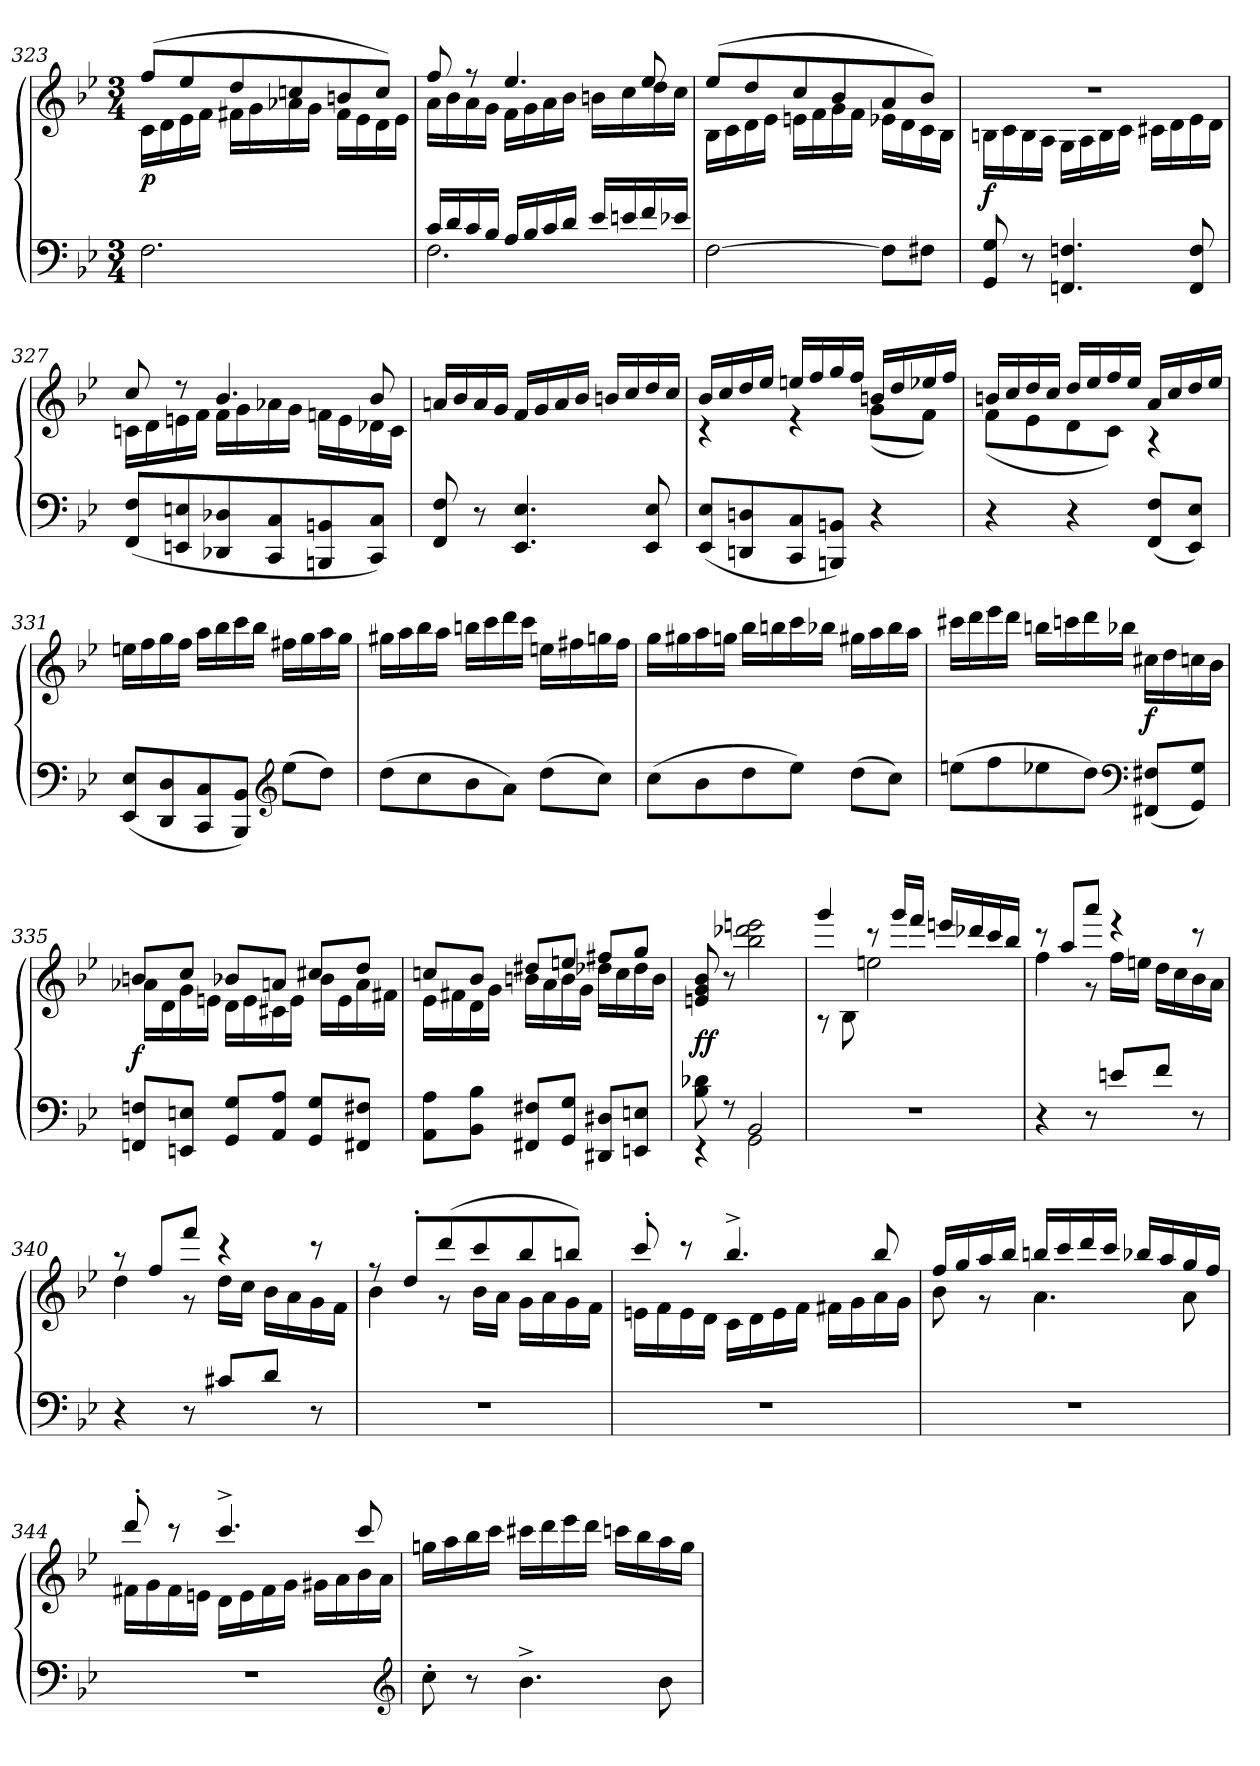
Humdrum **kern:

**kern	**kern	**dynam
*part1	*part1	*part1
*staff2	*staff1	*staff1/2
*clefF4	*clefG2	*
*k[b-e-]	*k[b-e-]	*
*M3/4	*M3/4	*
=323	=323	=323
*	*^	*
2.F\	(8ff/L	16c\LL	p
.	.	16d\	.
.	8ee-/	16e-\	.
.	.	16f\JJ	.
.	8dd/	16f#X\LL	.
.	.	16g\	.
.	8ccn/	16a-X\	.
.	.	16g\JJ	.
.	8bn/	16f#\LL	.
.	.	16e-\	.
.	8cc/J)	16d\	.
.	.	16e-\JJ	.
=324	=324	=324	=324
*^	*	*	*
16c/LL	2.F\	8ff/	16a\LL	.
16d/	.	.	16b-\	.
16c/	.	8r	16a\	.
16B-/JJ	.	.	16g\JJ	.
16A/LL	.	4.ee-/	16f\LL	.
16B-/	.	.	16g\	.
16c/	.	.	16a\	.
16d/JJ	.	.	16b-\JJ	.
16e-/LL	.	.	16bn\LL	.
16en/	.	.	16cc\	.
16f/	.	8ee-/	16dd\	.
16e-X/JJ	.	.	16cc\JJ	.
*v	*v	*	*	*
=325	=325	=325	=325
[2F\	(8ee-/L	16B-\LL	.
.	.	16c\	.
.	8dd/	16d\	.
.	.	16e-\JJ	.
.	8cc/	16en\LL	.
.	.	16f\	.
.	8b-/	16g\	.
.	.	16f\JJ	.
8F\L]	8a/	16e-X\LL	.
.	.	16d\	.
8F#X\J	8b-/J)	16c\	.
.	.	16B-\JJ	.
=326	=326	=326	=326
8GG/ 8G/	2.r	16Bn\LL	f
.	.	16c\	.
8r	.	16B\	.
.	.	16A\JJ	.
4.FFn/ 4.Fn/	.	16G\LL	.
.	.	16A\	.
.	.	16B\	.
.	.	16c\JJ	.
.	.	16c#X\LL	.
.	.	16d\	.
8FF/ 8F/	.	16e-\	.
.	.	16d\JJ	.
=327	=327	=327	=327
(8FF/ 8F/L	8cc/	16cn\LL	.
.	.	16d\	.
8EEn/ 8En/	8r	16en\	.
.	.	16f\JJ	.
8DD-X/ 8D-X/	4.b-/	16f\LL	.
.	.	16g\	.
8CC/ 8C/	.	16a-X\	.
.	.	16g\JJ	.
8BBBn/ 8BBn/	.	16fn\LL	.
.	.	16e\	.
8CC/ 8C/J)	8b-/	16d-X\	.
.	.	16c\JJ	.
*	*v	*v	*
=328	=328	=328
8FF/ 8F/	16an/LL	.
.	16b-/	.
8r	16a/	.
.	16g/JJ	.
4.EE-/ 4.E-/	16f/LL	.
.	16g/	.
.	16a/	.
.	16b-/JJ	.
.	16bn/LL	.
.	16cc/	.
8EE-/ 8E-/	16dd/	.
.	16cc/JJ	.
=329	=329	=329
*	*^	*
(8EE-/ 8E-/L	16b-/LL	4r	.
.	16cc/	.	.
8DDn/ 8Dn/	16dd/	.	.
.	16ee-/JJ	.	.
8CC/ 8C/	16een/LL	4r	.
.	16ff/	.	.
8BBBn/ 8BBn/J)	16gg/	.	.
.	16ff/JJ	.	.
4r	16bn/LL	(8g\L	.
.	16dd/	.	.
.	16ee-X/	8f\J)	.
.	16ff/JJ	.	.
=330	=330	=330	=330
4r	16bn/LL	(8f\L	.
.	16cc/	.	.
.	16dd/	8e-\	.
.	16cc/JJ	.	.
4r	16dd/LL	8d\	.
.	16ee-/	.	.
.	16ff/	8c\J)	.
.	16ee-/JJ	.	.
(8FF/ 8F/L	16a/LL	4r	.
.	16cc/	.	.
8EE-/ 8E-/J)	16dd/	.	.
.	16ee-/JJ	.	.
*	*v	*v	*
=331	=331	=331
(8EE-/ 8E-/L	16een\LL	.
.	16ff\	.
8DD/ 8D/	16gg\	.
.	16ff\JJ	.
8CC/ 8C/	16aa\LL	.
.	16bb-\	.
8BBB-/ 8BB-/J)	16ccc\	.
.	16bb-\JJ	.
*clefG2	*	*
(8ee-\L	16ff#X\LL	.
.	16gg\	.
8dd\J)	16aa\	.
.	16gg\JJ	.
=332	=332	=332
(8dd\L	16gg#X\LL	.
.	16aa\	.
8cc\	16bb-\	.
.	16aa\JJ	.
8b-\	16bbn\LL	.
.	16ccc\	.
8a\J)	16ddd\	.
.	16ccc\JJ	.
(8dd\L	16een\LL	.
.	16ff#X\	.
8cc\J)	16ggn\	.
.	16ff#\JJ	.
=333	=333	=333
(8cc\L	16gg\LL	.
.	16gg#X\	.
8b-\	16aa\	.
.	16ggn\JJ	.
8dd\	16bb-\LL	.
.	16bbn\	.
8ee-\J)	16ccc\	.
.	16bb-X\JJ	.
(8dd\L	16gg#X\LL	.
.	16aa\	.
8cc\J)	16bb-\	.
.	16aa\JJ	.
=334	=334	=334
(8een\L	16ccc#X\LL	.
.	16ddd\	.
8ff\	16eee-\	.
.	16ddd\JJ	.
8ee-X\	16bbn\LL	.
.	16cccn\	.
8dd\J)	16ddd\	.
.	16bb-X\JJ	.
*clefF4	*	*
(8FF#X/ 8F#X/L	16cc#X\LL	f
.	16dd\	.
8GG/ 8G/J)	16ccn\	.
.	16b-\JJ	.
=335	=335	=335
*	*^	*
8FFn/ 8Fn/L	8bn/L	16a-X\LL	f
.	.	16d\	.
8EEn/ 8En/J	8cc/J	16g\	.
.	.	16en\JJ	.
8GG/ 8G/L	8b-X/L	16d\LL	.
.	.	16e\	.
8AA/ 8A/J	8an/J	16c#X\	.
.	.	16e\JJ	.
8GG/ 8G/L	8cc#X/L	16b-\LL	.
.	.	16e\	.
8FF#X/ 8F#X/J	8dd/J	16a\	.
.	.	16f#X\JJ	.
=336	=336	=336	=336
8AA\ 8A\L	8ccn/L	16e-\LL	.
.	.	16f#X\	.
8BB-\ 8B-\J	8b-/J	16d\	.
.	.	16g\JJ	.
8FF#X/ 8F#X/L	8dd#X/L	16bn\LL	.
.	.	16a\	.
8GG/ 8G/J	8een/J	16b\	.
.	.	16g\JJ	.
8DD#X/ 8D#X/L	8ff#X/L	16dd-X\LL	.
.	.	16cc\	.
8EEn/ 8En/J	8gg/J	16dd-\	.
.	.	16b\JJ	.
*	*v	*v	*
=337	=337	=337
*^	*	*
8B-\ 8d-X\	4r	8en/ 8g/ 8b-/	ff
8r	.	8r	.
2BB-/	2GG\	2bb-\ 2ddd-X\ 2eeen\	.
*v	*v	*	*
=338	=338	=338
*	*^	*
2.r	4ggg/	8r	.
.	.	8B-\	.
.	8r	2een\	.
.	16ggg/LL	.	.
.	16fff/JJ	.	.
.	16eeen/LL	.	.
.	16ddd-X/	.	.
.	16ccc/	.	.
.	16bb-/JJ	.	.
=339	=339	=339	=339
4r	8r	4ff\	.
.	8aa/L	.	.
8r	8aaa/J	8r	.
8en/L	4r	16ff\LL	.
.	.	16een\JJ	.
8f/J	.	16dd\LL	.
.	.	16cc\	.
8r	8r	16b-\	.
.	.	16a\JJ	.
=340	=340	=340	=340
4r	8r	4dd\	.
.	8ff/L	.	.
8r	8fff/J	8r	.
8c#X/L	4r	16dd\LL	.
.	.	16cc\JJ	.
8d/J	.	16b-\LL	.
.	.	16a\	.
8r	8r	16g\	.
.	.	16f\JJ	.
=341	=341	=341	=341
2.r	8r	4b-\	.
.	8dd'/L	.	.
.	(8ddd/	8r	.
.	8ccc/	16b-\LL	.
.	.	16a\JJ	.
.	8bb-/	16g\LL	.
.	.	16a\	.
.	8bbn/J)	16g\	.
.	.	16f\JJ	.
=342	=342	=342	=342
2.r	8ccc'/	16en\LL	.
.	.	16f\	.
.	8r	16e\	.
.	.	16d\JJ	.
.	4.bb-^/	16c\LL	.
.	.	16d\	.
.	.	16e\	.
.	.	16f\JJ	.
.	.	16f#X\LL	.
.	.	16g\	.
.	8bb-/	16a\	.
.	.	16g\JJ	.
=343	=343	=343	=343
2.r	16ff/LL	8b-\	.
.	16gg/	.	.
.	16aa/	8r	.
.	16bb-/JJ	.	.
.	16bbn/LL	4.a\	.
.	16ccc/	.	.
.	16ddd/	.	.
.	16ccc/JJ	.	.
.	16bb-X/LL	.	.
.	16aa/	.	.
.	16gg/	8a\	.
.	16ff/JJ	.	.
=344	=344	=344	=344
2.r	8ddd'/	16f#X\LL	.
.	.	16g\	.
.	8r	16f#\	.
.	.	16en\JJ	.
.	4.ccc^/	16d\LL	.
.	.	16e\	.
.	.	16f#\	.
.	.	16g\JJ	.
.	.	16g#X\LL	.
.	.	16a\	.
.	8ccc/	16b-\	.
.	.	16a\JJ	.
*	*v	*v	*
*clefG2	*	*
=345	=345	=345
8cc'\	16ggn\LL	.
.	16aa\	.
8r	16bb-\	.
.	16ccc\JJ	.
4.b-^\	16ccc#X\LL	.
.	16ddd\	.
.	16eee-\	.
.	16ddd\JJ	.
.	16cccn\LL	.
.	16bb-\	.
8b-\	16aa\	.
.	16gg\JJ	.
=	=	=
*-	*-	*-
